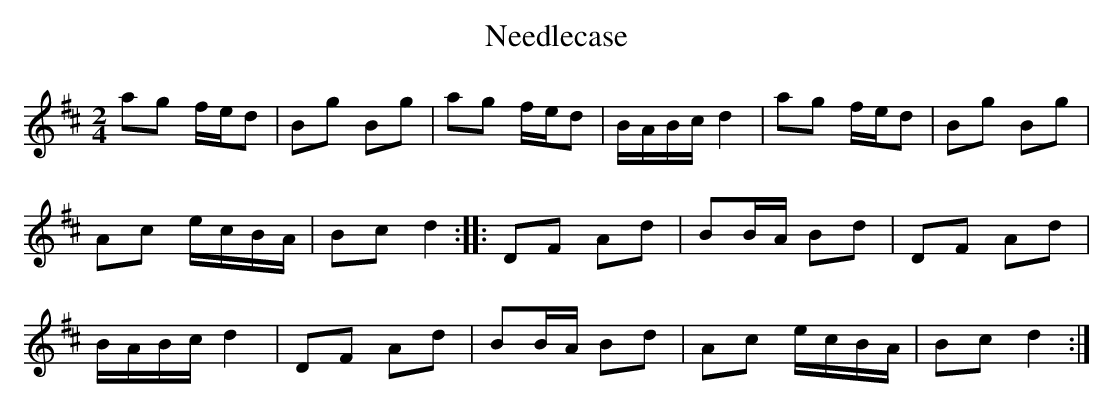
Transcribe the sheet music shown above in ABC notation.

X:1
T:Needlecase
M:2/4
L:1/8
K:D
ag f/e/d|Bg Bg|ag f/e/d|B/A/B/c/ d2|ag f/e/d|Bg Bg|
Ac e/c/B/A/|Bc d2::DF Ad|BB/A/ Bd|DF Ad|
B/A/B/c/ d2|DF Ad|BB/A/ Bd|Ac e/c/B/A/|Bc d2:|]
